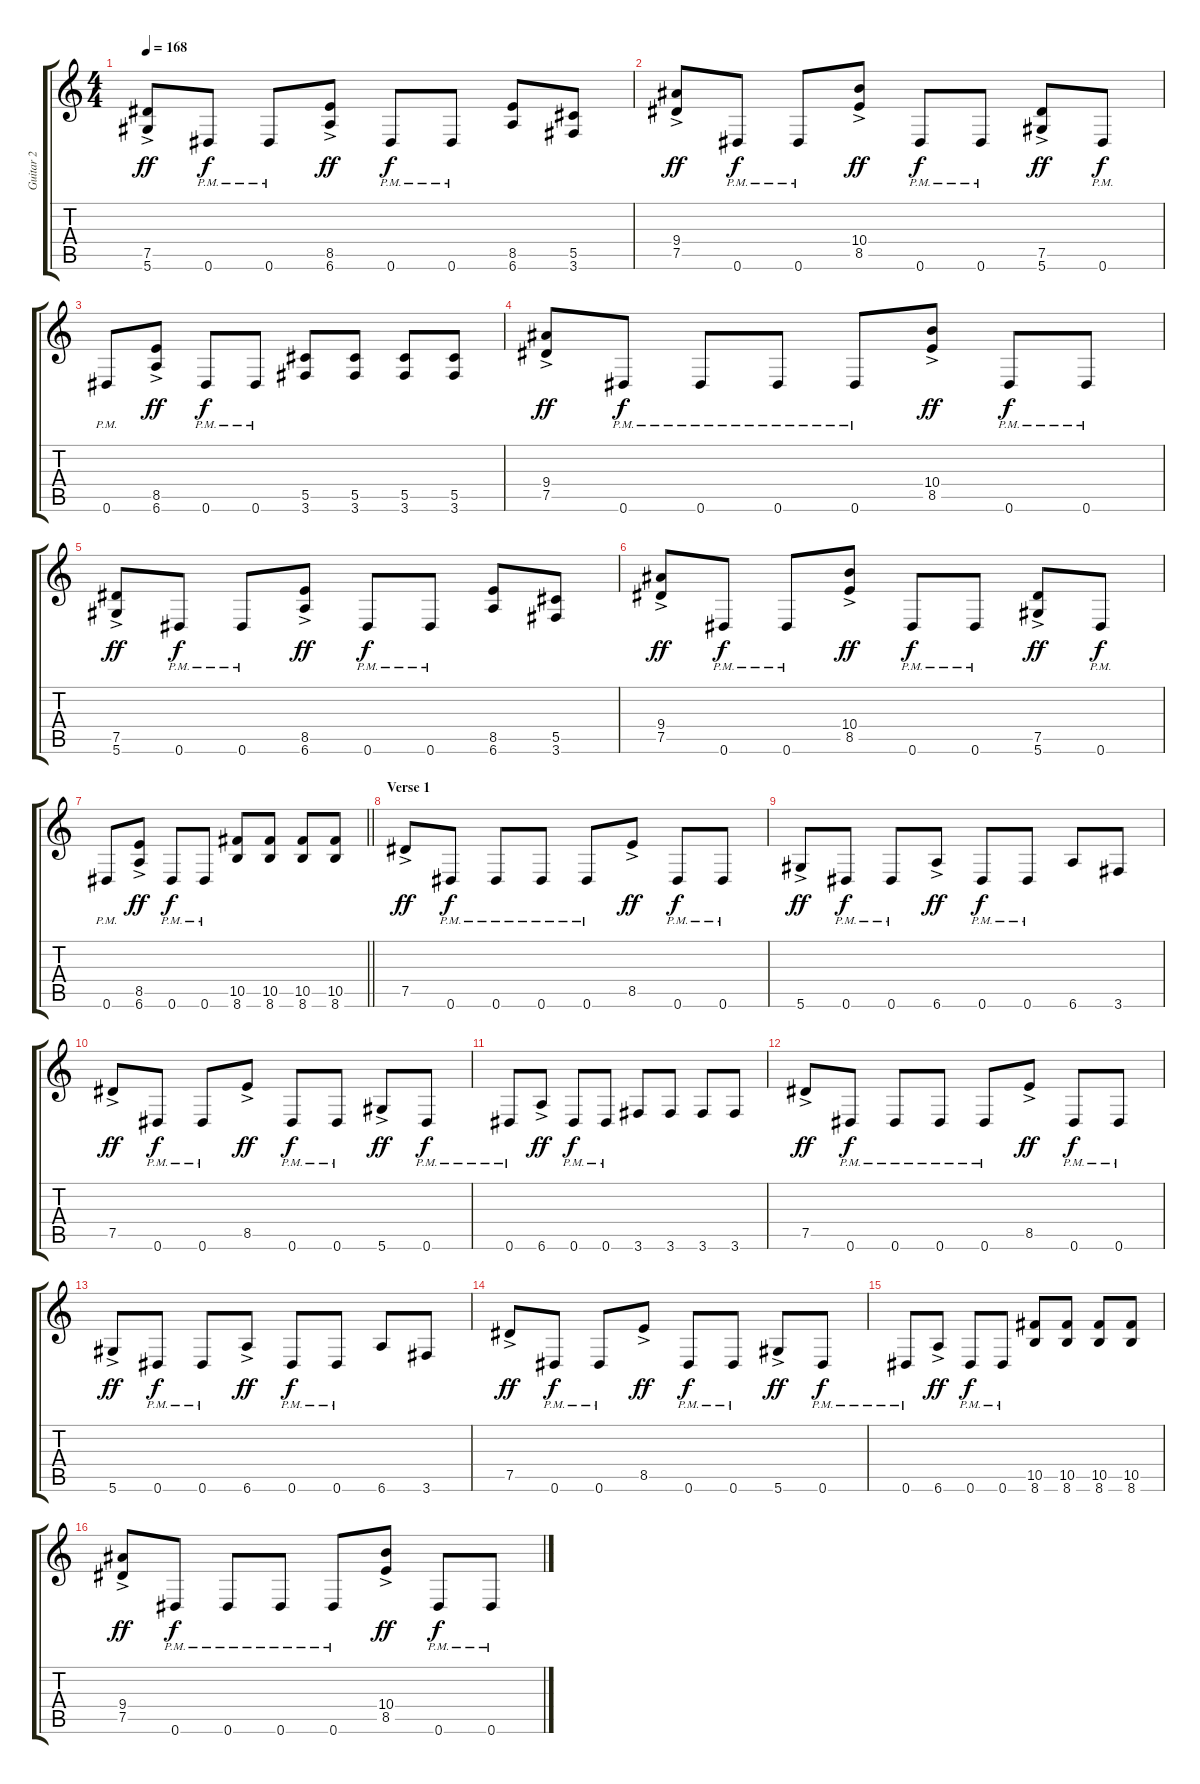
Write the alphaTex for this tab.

\track ("Guitar 2" "Guitar 2") {instrument distortionguitar}
\staff {score tabs}
\tuning (Eb4 Bb3 Gb3 Db3 Ab2 Eb2) {hide}
\ts (4 4)
\tempo 168
\clef g2
\ks c
(7.5{ac} 5.6{ac}).8{dy ff} 0.6{pm}.8{dy f} 0.6{pm}.8 (8.5{ac} 6.6{ac}).8{dy ff} 0.6{pm}.8{dy f} 0.6{pm}.8 (8.5 6.6).8 (5.5 3.6).8 |
(9.4{ac} 7.5{ac}).8{dy ff} 0.6{pm}.8{dy f} 0.6{pm}.8 (10.4{ac} 8.5{ac}).8{dy ff} 0.6{pm}.8{dy f} 0.6{pm}.8 (7.5{ac} 5.6{ac}).8{dy ff} 0.6{pm}.8{dy f} |
0.6{pm}.8 (8.5{ac} 6.6{ac}).8{dy ff} 0.6{pm}.8{dy f} 0.6{pm}.8 (5.5 3.6).8 (5.5 3.6).8 (5.5 3.6).8 (5.5 3.6).8 |
(9.4{ac} 7.5{ac}).8{dy ff} 0.6{pm}.8{dy f} 0.6{pm}.8 0.6{pm}.8 0.6{pm}.8 (10.4{ac} 8.5{ac}).8{dy ff} 0.6{pm}.8{dy f} 0.6{pm}.8 |
(7.5{ac} 5.6{ac}).8{dy ff} 0.6{pm}.8{dy f} 0.6{pm}.8 (8.5{ac} 6.6{ac}).8{dy ff} 0.6{pm}.8{dy f} 0.6{pm}.8 (8.5 6.6).8 (5.5 3.6).8 |
(9.4{ac} 7.5{ac}).8{dy ff} 0.6{pm}.8{dy f} 0.6{pm}.8 (10.4{ac} 8.5{ac}).8{dy ff} 0.6{pm}.8{dy f} 0.6{pm}.8 (7.5{ac} 5.6{ac}).8{dy ff} 0.6{pm}.8{dy f} |
\barLineRight lightlight
0.6{pm}.8 (8.5{ac} 6.6{ac}).8{dy ff} 0.6{pm}.8{dy f} 0.6{pm}.8 (10.5 8.6).8 (10.5 8.6).8 (10.5 8.6).8 (10.5 8.6).8 |
\section ("" "Verse 1")
7.5{ac}.8{dy ff} 0.6{pm}.8{dy f} 0.6{pm}.8 0.6{pm}.8 0.6{pm}.8 8.5{ac}.8{dy ff} 0.6{pm}.8{dy f} 0.6{pm}.8 |
5.6{ac}.8{dy ff} 0.6{pm}.8{dy f} 0.6{pm}.8 6.6{ac}.8{dy ff} 0.6{pm}.8{dy f} 0.6{pm}.8 6.6.8 3.6.8 |
7.5{ac}.8{dy ff} 0.6{pm}.8{dy f} 0.6{pm}.8 8.5{ac}.8{dy ff} 0.6{pm}.8{dy f} 0.6{pm}.8 5.6{ac}.8{dy ff} 0.6{pm}.8{dy f} |
0.6{pm}.8 6.6{ac}.8{dy ff} 0.6{pm}.8{dy f} 0.6{pm}.8 3.6.8 3.6.8 3.6.8 3.6.8 |
7.5{ac}.8{dy ff} 0.6{pm}.8{dy f} 0.6{pm}.8 0.6{pm}.8 0.6{pm}.8 8.5{ac}.8{dy ff} 0.6{pm}.8{dy f} 0.6{pm}.8 |
5.6{ac}.8{dy ff} 0.6{pm}.8{dy f} 0.6{pm}.8 6.6{ac}.8{dy ff} 0.6{pm}.8{dy f} 0.6{pm}.8 6.6.8 3.6.8 |
7.5{ac}.8{dy ff} 0.6{pm}.8{dy f} 0.6{pm}.8 8.5{ac}.8{dy ff} 0.6{pm}.8{dy f} 0.6{pm}.8 5.6{ac}.8{dy ff} 0.6{pm}.8{dy f} |
0.6{pm}.8 6.6{ac}.8{dy ff} 0.6{pm}.8{dy f} 0.6{pm}.8 (10.5 8.6).8 (10.5 8.6).8 (10.5 8.6).8 (10.5 8.6).8 |
(9.4{ac} 7.5{ac}).8{dy ff} 0.6{pm}.8{dy f} 0.6{pm}.8 0.6{pm}.8 0.6{pm}.8 (10.4{ac} 8.5{ac}).8{dy ff} 0.6{pm}.8{dy f} 0.6{pm}.8
